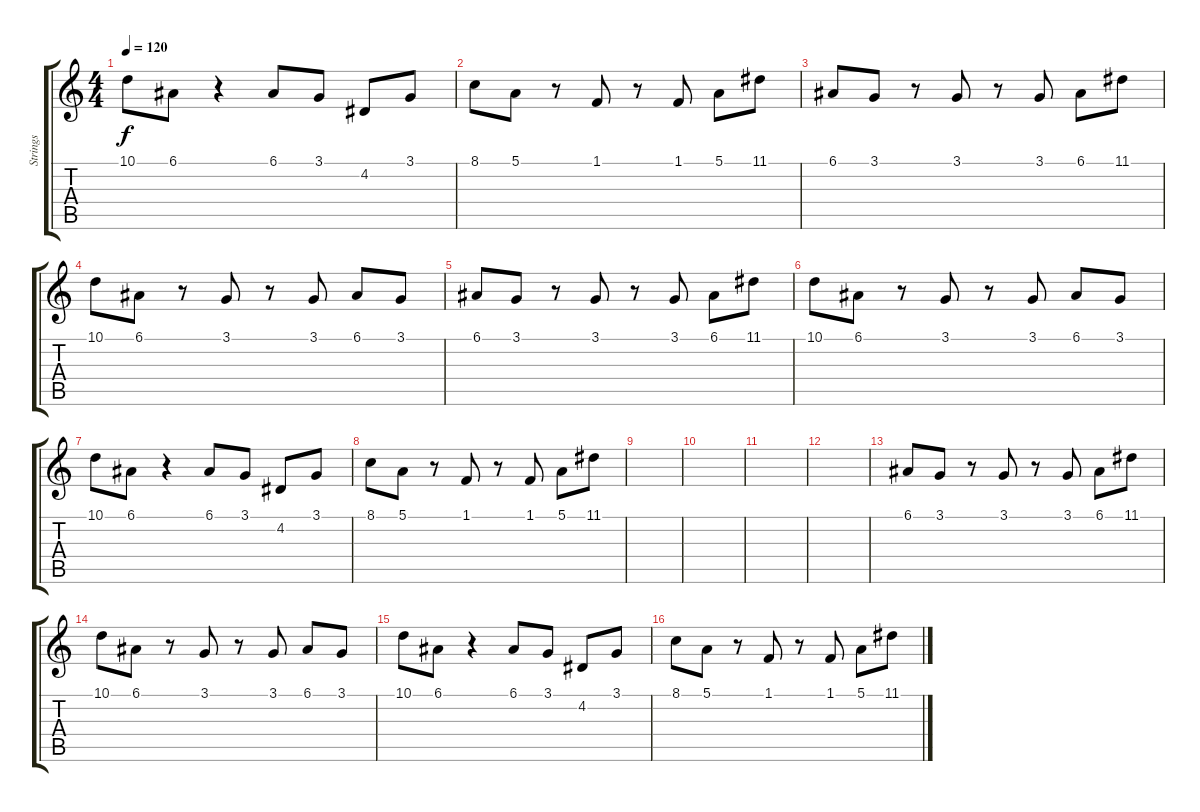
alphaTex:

\track ("Strings" "Strings") {instrument stringensemble1}
\staff {score tabs}
\tuning (E4 B3 G3 D3 A2 E2) {hide}
\ts (4 4)
\tempo 120
\clef g2
\ks c
10.1.8{dy f} 6.1.8 r.4 6.1.8 3.1.8 4.2.8 3.1.8 |
8.1.8 5.1.8 r.8 1.1.8 r.8 1.1.8 5.1.8 11.1.8 |
6.1.8 3.1.8 r.8 3.1.8 r.8 3.1.8 6.1.8 11.1.8 |
10.1.8 6.1.8 r.8 3.1.8 r.8 3.1.8 6.1.8 3.1.8 |
6.1.8 3.1.8 r.8 3.1.8 r.8 3.1.8 6.1.8 11.1.8 |
10.1.8 6.1.8 r.8 3.1.8 r.8 3.1.8 6.1.8 3.1.8 |
10.1.8 6.1.8 r.4 6.1.8 3.1.8 4.2.8 3.1.8 |
8.1.8 5.1.8 r.8 1.1.8 r.8 1.1.8 5.1.8 11.1.8 |
|
|
|
|
6.1.8 3.1.8 r.8 3.1.8 r.8 3.1.8 6.1.8 11.1.8 |
10.1.8 6.1.8 r.8 3.1.8 r.8 3.1.8 6.1.8 3.1.8 |
10.1.8 6.1.8 r.4 6.1.8 3.1.8 4.2.8 3.1.8 |
8.1.8 5.1.8 r.8 1.1.8 r.8 1.1.8 5.1.8 11.1.8
